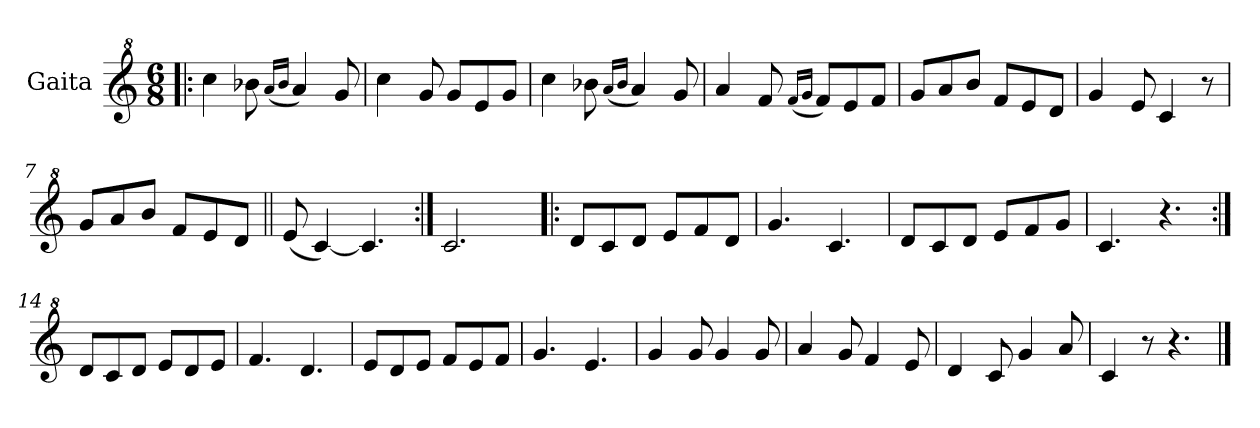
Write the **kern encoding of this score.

**kern
*part1
*staff1
*I"Gaita
*clefG^2
*k[]
*M6/8
*MM195
=1!|:
4ccc\
8bb-X\
(16qaa/LL
16qbb-/JJ
4aa/)
8gg/
=2
4ccc\
8gg/
8gg/L
8ee/
8gg/J
=3
4ccc\
8bb-X\
(16qaa/LL
16qbb-/JJ
4aa/)
8gg/
=4
4aa/
8ff/
(16qff/LL
16qgg/JJ
8ff/L)
8ee/
8ff/J
=5
8gg/L
8aa/
8bb/J
8ff/L
8ee/
8dd/J
=6
4gg/
8ee/
4cc/
8r
=7
8gg/L
8aa/
8bb/J
8ff/L
8ee/
8dd/J
!!LO:LB:g=z
=8||
(8ee/
[4cc/)
4.cc/]
=9:|!
2.cc/
=10!|:
8dd/L
8cc/
8dd/J
8ee/L
8ff/
8dd/J
=11
4.gg/
4.cc/
=12
8dd/L
8cc/
8dd/J
8ee/L
8ff/
8gg/J
=13
4.cc/
4.r
=14:|!
8dd/L
8cc/
8dd/J
8ee/L
8dd/
8ee/J
=15
4.ff/
4.dd/
=16
8ee/L
8dd/
8ee/J
8ff/L
8ee/
8ff/J
!!LO:LB:g=z
=17
4.gg/
4.ee/
=18
4gg/
8gg/
4gg/
8gg/
=19
4aa/
8gg/
4ff/
8ee/
=20
4dd/
8cc/
4gg/
8aa/
=21
4cc/
8r
4.r
==
*-
